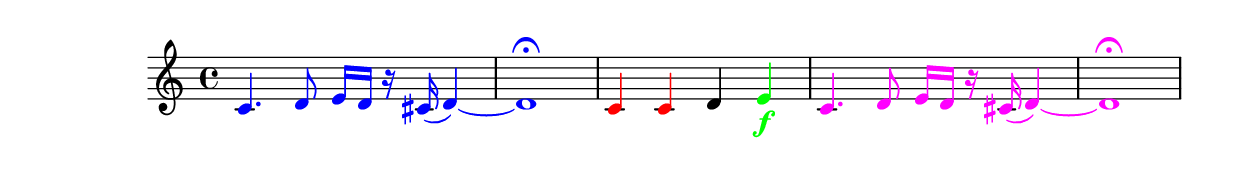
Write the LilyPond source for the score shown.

\version "2.18.0"

colorGrob =
#(define-music-function (parser location my-grob my-color color-on)
   (symbol? color? boolean?)
   ;; check for the boolean argument
   (if color-on
       ;; either set the color for the grob type
       #{
         \temporary \override #my-grob #'color = #my-color
       #}
       ;; or revert it
       #{
         \revert #my-grob #'color
       #}))

colorGrobs =
#(define-music-function (parser location my-grob-list my-color color-on)
   (symbol-list? color? boolean?)
   (if (null? my-grob-list)
       ;; issue an empty music expression
       #{ #}
       #{
         % color the first grob type of the current list
         \colorGrob #(car my-grob-list) #my-color #color-on
         % recursively call itself with the remainder
         % of the current list.
         \colorGrobs #(cdr my-grob-list) #my-color #color-on
       #}))

allGrobNames =
#(define-scheme-function (parser location)()
   ;; create a list with all grob names from LilyPond
   (map (lambda (gd) (car gd)) all-grob-descriptions))

colorMusic =
#(define-music-function (parser location my-color music)
   (color? ly:music?)
   #{
     \colorGrobs \allGrobNames #my-color ##t

     #music

     \colorGrobs \allGrobNames #my-color ##f
   #})

music = \relative c' {
  c4. d8 e16 d r cis( d4) ~ | d1 \fermata
}

\relative c' {
  \colorMusic #blue \music
  \colorMusic #red { c4 c } d \colorMusic #green e\f
  \colorMusic #magenta \music
}
